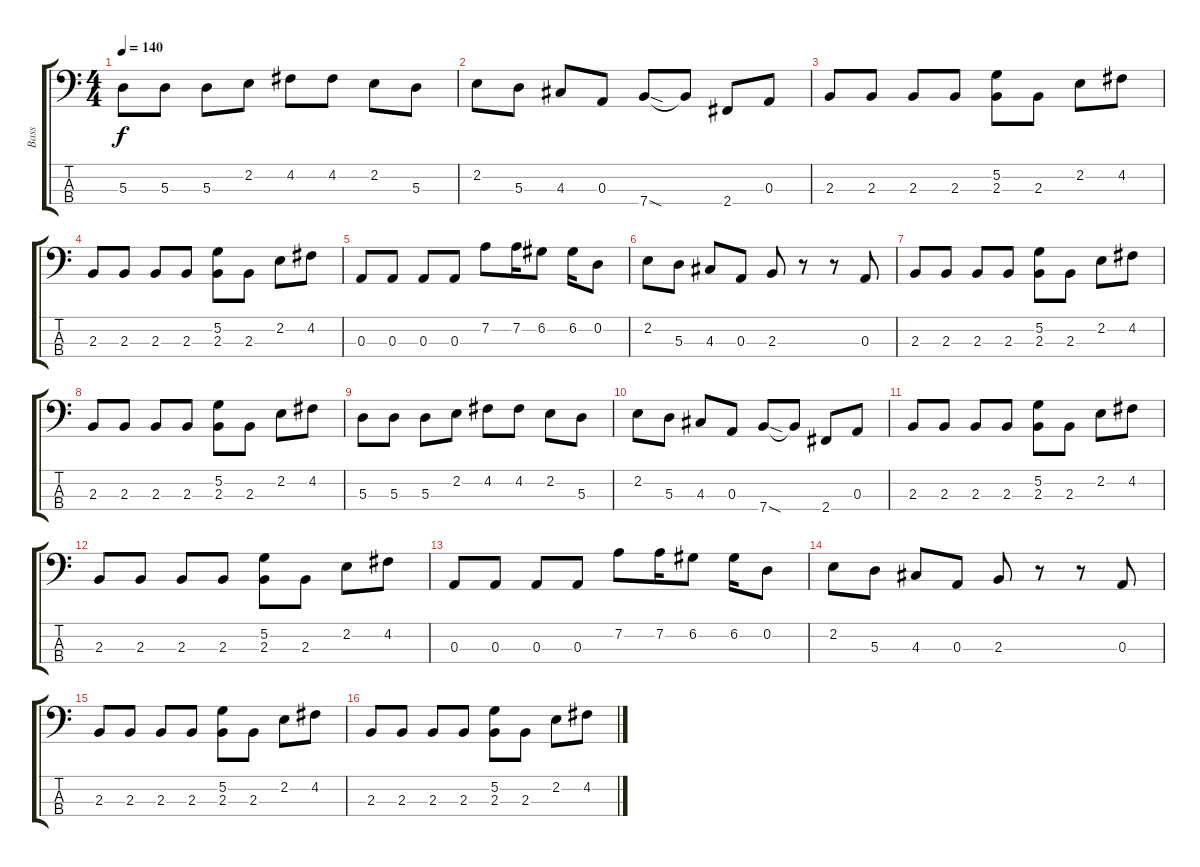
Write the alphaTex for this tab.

\track ("Bass" "Bass") {instrument electricbasspick}
\staff {score tabs}
\tuning (G2 D2 A1 E1) {hide}
\ts (4 4)
\tempo 140
\clef f4
\ks c
5.3.8{dy f} 5.3.8 5.3.8 2.2.8 4.2.8 4.2.8 2.2.8 5.3.8 |
2.2.8 5.3.8 4.3.8 0.3.8 7.4{sod}.8 7.4{t}.8 2.4.8 0.3.8 |
2.3.8 2.3.8 2.3.8 2.3.8 (5.2 2.3).8 2.3.8 2.2.8 4.2.8 |
2.3.8 2.3.8 2.3.8 2.3.8 (5.2 2.3).8 2.3.8 2.2.8 4.2.8 |
0.3.8 0.3.8 0.3.8 0.3.8 7.2.8 7.2.16 6.2.8 6.2.16 0.2.8 |
2.2.8 5.3.8 4.3.8 0.3.8 2.3.8 r.8 r.8 0.3.8 |
2.3.8 2.3.8 2.3.8 2.3.8 (5.2 2.3).8 2.3.8 2.2.8 4.2.8 |
2.3.8 2.3.8 2.3.8 2.3.8 (5.2 2.3).8 2.3.8 2.2.8 4.2.8 |
5.3.8 5.3.8 5.3.8 2.2.8 4.2.8 4.2.8 2.2.8 5.3.8 |
2.2.8 5.3.8 4.3.8 0.3.8 7.4{sod}.8 7.4{t}.8 2.4.8 0.3.8 |
2.3.8 2.3.8 2.3.8 2.3.8 (5.2 2.3).8 2.3.8 2.2.8 4.2.8 |
2.3.8 2.3.8 2.3.8 2.3.8 (5.2 2.3).8 2.3.8 2.2.8 4.2.8 |
0.3.8 0.3.8 0.3.8 0.3.8 7.2.8 7.2.16 6.2.8 6.2.16 0.2.8 |
2.2.8 5.3.8 4.3.8 0.3.8 2.3.8 r.8 r.8 0.3.8 |
2.3.8 2.3.8 2.3.8 2.3.8 (5.2 2.3).8 2.3.8 2.2.8 4.2.8 |
2.3.8 2.3.8 2.3.8 2.3.8 (5.2 2.3).8 2.3.8 2.2.8 4.2.8
